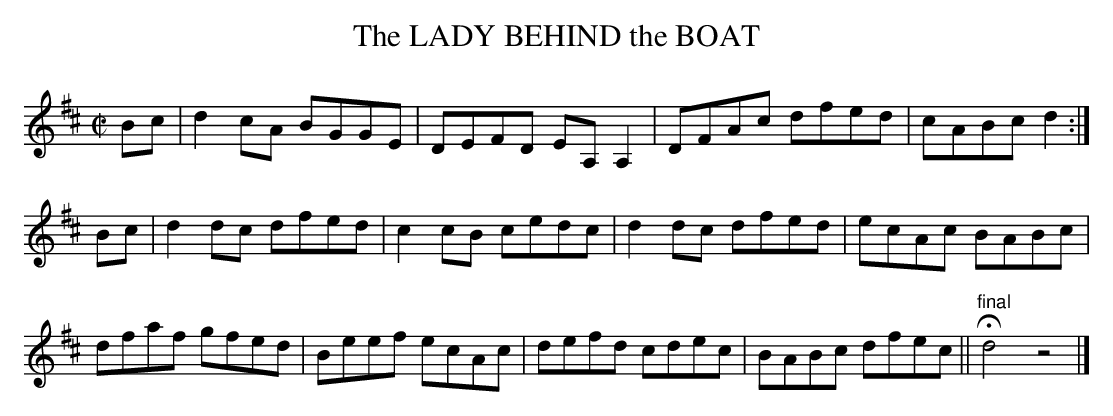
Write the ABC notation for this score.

X:1
T:LADY BEHIND the BOAT, The
M:C|
L:1/8
K:D
Bc|d2cA BGGE|DEFD EA,A,2|DFAc dfed|cABc d2:|
Bc|d2dc dfed|c2cB cedc|d2dc dfed|ecAc BABc|
dfaf gfed|Beef ecAc|defd cdec|BABc dfec||"final"Hd4z4|]
